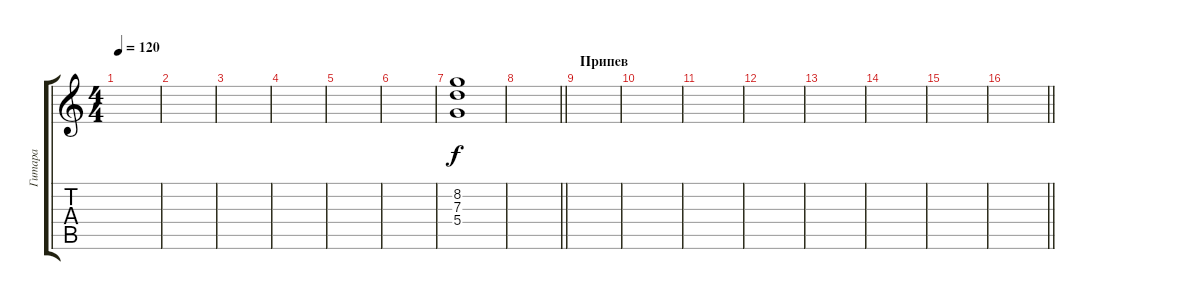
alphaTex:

\track ("Гитара" "Гитара") {instrument electricguitarmuted}
\staff {score tabs}
\tuning (E4 B3 G3 D3 A2 E2) {hide}
\ts (4 4)
\tempo 120
\clef g2
\ks c
|
|
|
|
|
|
(8.2 7.3 5.4).1 |
\barLineRight lightlight
|
\section ("" "Припев")
|
|
|
|
|
|
|
\barLineRight lightlight
